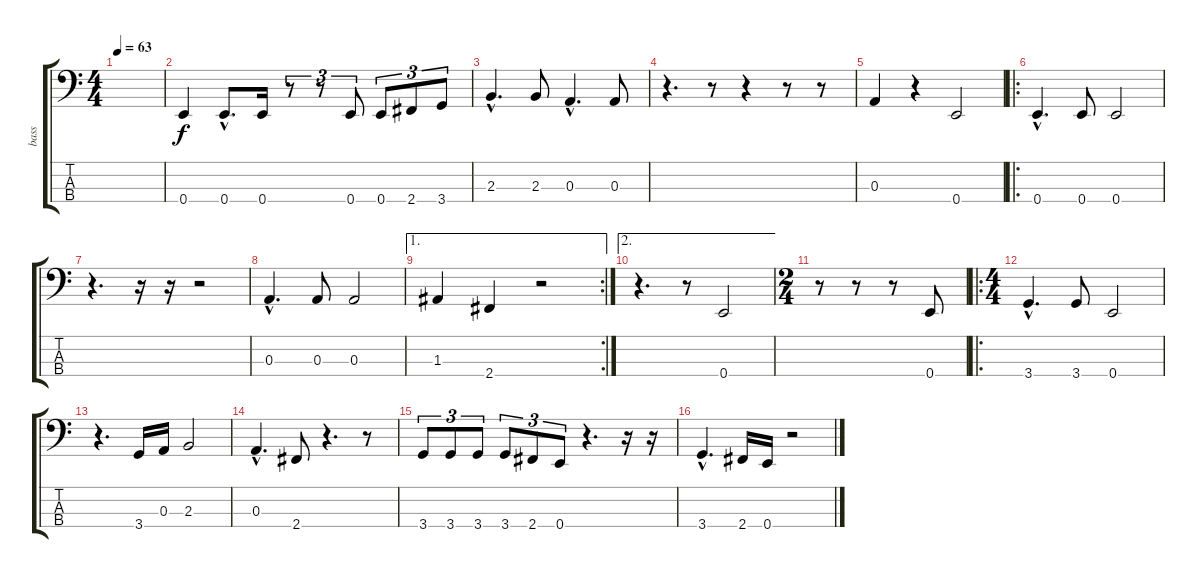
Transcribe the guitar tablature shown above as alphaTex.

\track ("bass" "bass") {instrument electricguitarjazz}
\staff {score tabs}
\tuning (G2 D2 A1 E1) {hide}
\ts (4 4)
\tempo 63
\clef f4
\ks aminor
|
0.4.4 0.4{hac}.8{d} 0.4.16 r.8{tu (3 2)} r.8{tu (3 2)} 0.4.8{tu (3 2)} 0.4.8{tu (3 2)} 2.4.8{tu (3 2)} 3.4.8{tu (3 2)} |
2.3{hac}.4{d} 2.3.8 0.3{hac}.4{d} 0.3.8 |
r.4{d} r.8 r.4 r.8 r.8 |
0.3.4 r.4 0.4.2 |
\ro
0.4{hac}.4{d} 0.4.8 0.4.2 |
r.4{d} r.16 r.16 r.2 |
0.3{hac}.4{d} 0.3.8 0.3.2 |
\ae 1
\rc 2
1.3.4 2.4.4 r.2 |
\ae 2
r.4{d} r.8 0.4.2 |
\ts (2 4)
r.8 r.8 r.8 0.4.8 |
\ro
\ts (4 4)
3.4{hac}.4{d} 3.4.8 0.4.2 |
r.4{d} 3.4.16 0.3.16 2.3.2 |
0.3{hac}.4{d} 2.4.8 r.4{d} r.8 |
3.4.8{tu (3 2)} 3.4.8{tu (3 2)} 3.4.8{tu (3 2)} 3.4.8{tu (3 2)} 2.4.8{tu (3 2)} 0.4.8{tu (3 2)} r.4{d} r.16 r.16 |
3.4{hac}.4{d} 2.4.16 0.4.16 r.2
